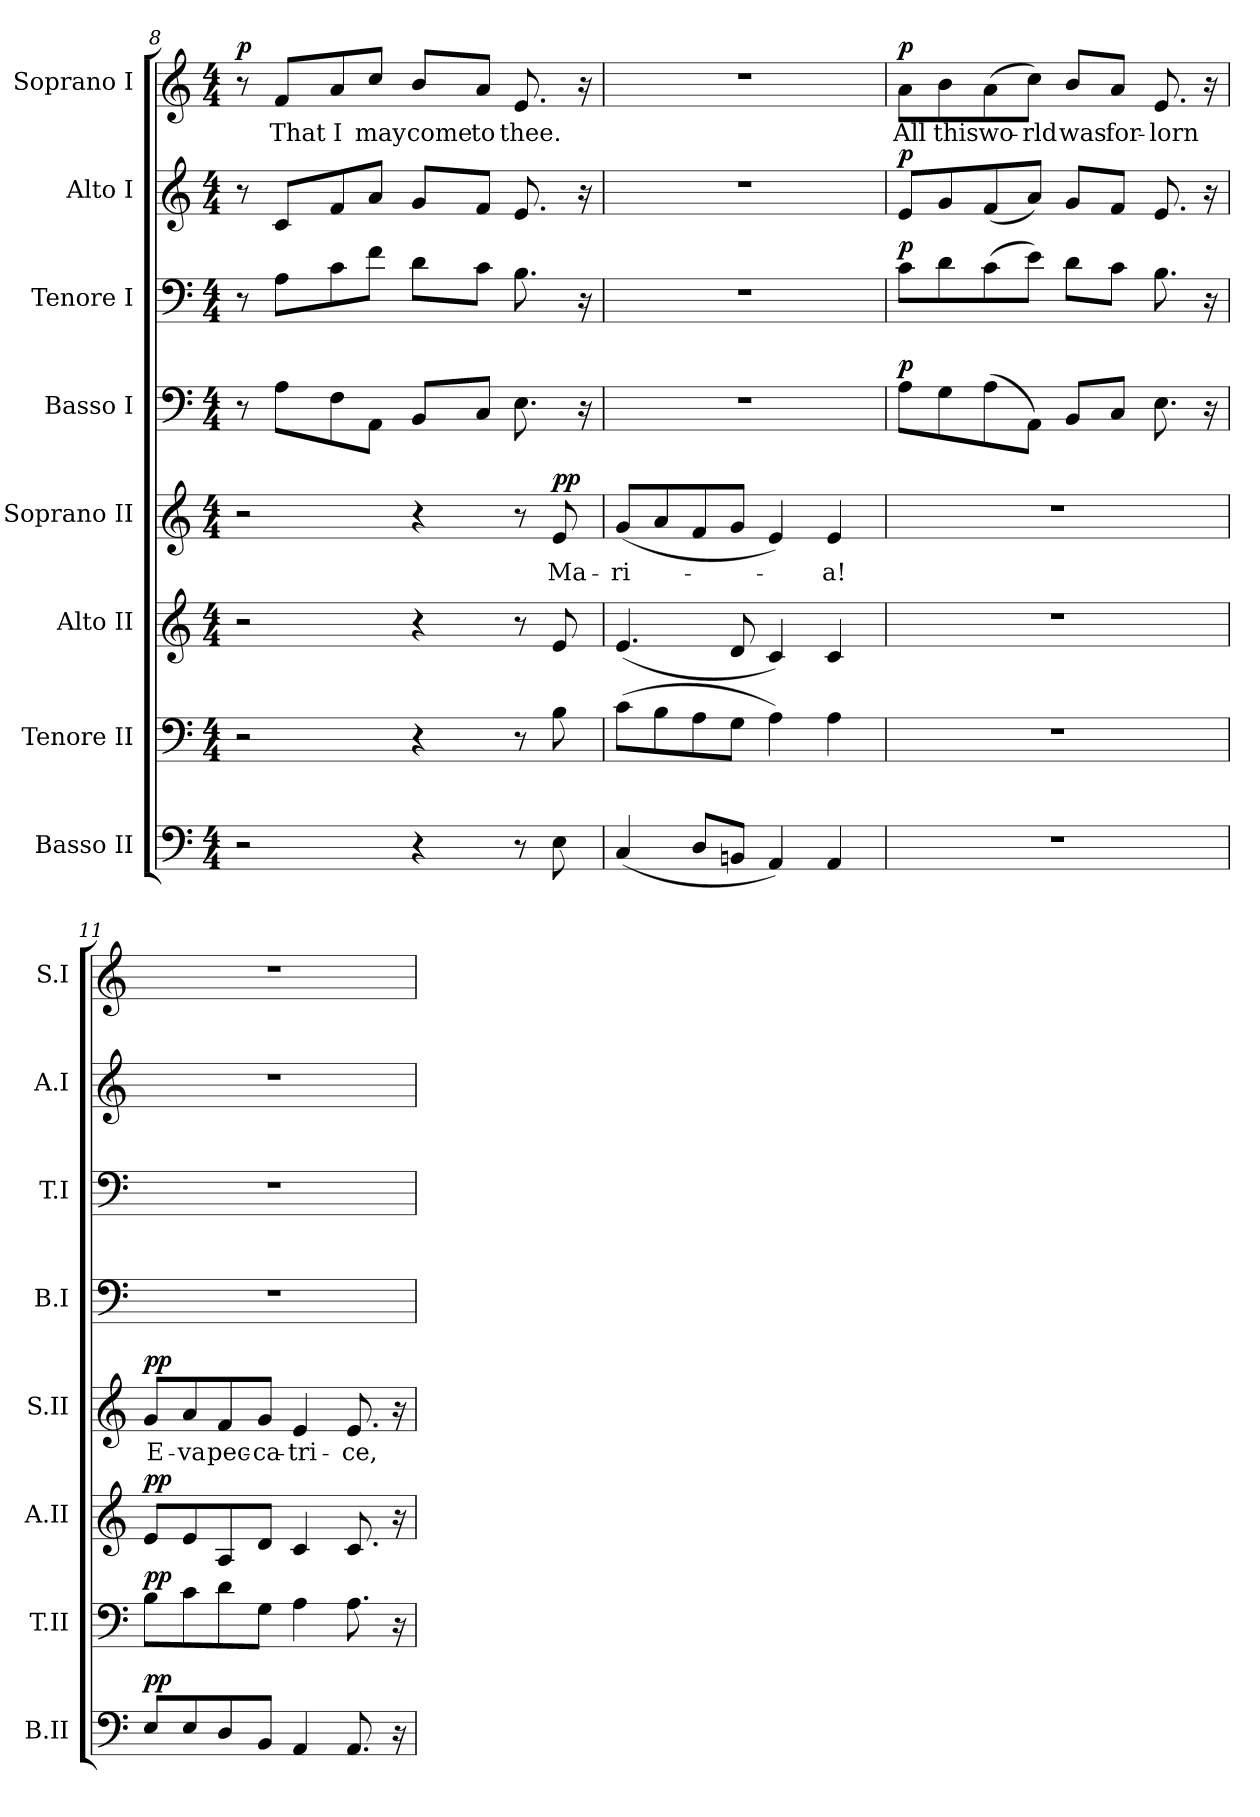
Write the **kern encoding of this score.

**kern	**dynam	**kern	**dynam	**kern	**dynam	**kern	**text	**dynam	**kern	**dynam	**kern	**dynam	**kern	**dynam	**kern	**text	**dynam
*part8	*part8	*part7	*part7	*part6	*part6	*part5	*part5	*part5	*part4	*part4	*part3	*part3	*part2	*part2	*part1	*part1	*part1
*staff8	*staff8	*staff7	*staff7	*staff6	*staff6	*staff5	*staff5	*staff5	*staff4	*staff4	*staff3	*staff3	*staff2	*staff2	*staff1	*staff1	*staff1
*I"Basso II	*	*I"Tenore II	*	*I"Alto II	*	*I"Soprano II	*	*	*I"Basso I	*	*I"Tenore I	*	*I"Alto I	*	*I"Soprano I	*	*
*I'B.II	*	*I'T.II	*	*I'A.II	*	*I'S.II	*	*	*I'B.I	*	*I'T.I	*	*I'A.I	*	*I'S.I	*	*
*clefF4	*	*clefF4	*	*clefG2	*	*clefG2	*	*	*clefF4	*	*clefF4	*	*clefG2	*	*clefG2	*	*
*k[]	*	*k[]	*	*k[]	*	*k[]	*	*	*k[]	*	*k[]	*	*k[]	*	*k[]	*	*
*M4/4	*	*M4/4	*	*M4/4	*	*M4/4	*	*	*M4/4	*	*M4/4	*	*M4/4	*	*M4/4	*	*
=8	=8	=8	=8	=8	=8	=8	=8	=8	=8	=8	=8	=8	=8	=8	=8	=8	=8
!	!	!	!	!	!	!	!	!	!	!	!	!	!	!	!	!	!LO:DY:a
2r	.	2r	.	2r	.	2r	.	.	8r	.	8r	.	8r	.	8r	.	p
!	!	!	!	!	!	!	!	!	!	!	!	!	!	!	!	!LO:LY:b	!
.	.	.	.	.	.	.	.	.	8A\L	.	8A\L	.	8c/L	.	8f/L	That	.
!	!	!	!	!	!	!	!	!	!	!	!	!	!	!	!	!LO:LY:b	!
.	.	.	.	.	.	.	.	.	8F\	.	8c\	.	8f/	.	8a/	I	.
!	!	!	!	!	!	!	!	!	!	!	!	!	!	!	!	!LO:LY:b	!
.	.	.	.	.	.	.	.	.	8AA\J	.	8f\J	.	8a/J	.	8cc/J	may	.
!	!	!	!	!	!	!	!	!	!	!	!	!	!	!	!	!LO:LY:b	!
4r	.	4r	.	4r	.	4r	.	.	8BB/L	.	8d\L	.	8g/L	.	8b/L	come	.
!	!	!	!	!	!	!	!	!	!	!	!	!	!	!	!	!LO:LY:b	!
.	.	.	.	.	.	.	.	.	8C/J	.	8c\J	.	8f/J	.	8a/J	to	.
!	!	!	!	!	!	!	!	!	!	!	!	!	!	!	!	!LO:LY:b	!
8r	.	8r	.	8r	.	8r	.	.	8.E\	.	8.B\	.	8.e/	.	8.e/	thee.	.
!	!	!	!	!	!	!	!LO:LY:b	!LO:DY:a	!	!	!	!	!	!	!	!	!
8E\	.	8B\	.	8e/	.	8e/	Ma-	pp	.	.	.	.	.	.	.	.	.
.	.	.	.	.	.	.	.	.	16r	.	16r	.	16r	.	16r	.	.
=9	=9	=9	=9	=9	=9	=9	=9	=9	=9	=9	=9	=9	=9	=9	=9	=9	=9
!	!	!	!	!	!	!	!LO:LY:b	!	!	!	!	!	!	!	!	!	!
(<4C/	.	(>8c\L	.	(<4.e/	.	(<8g/L	-ri-	.	1r	.	1r	.	1r	.	1r	.	.
.	.	8B\	.	.	.	8a/	.	.	.	.	.	.	.	.	.	.	.
8D/L	.	8A\	.	.	.	8f/	.	.	.	.	.	.	.	.	.	.	.
8BBn/J	.	8G\J	.	8d/	.	8g/J	.	.	.	.	.	.	.	.	.	.	.
4AA/)	.	4A\)	.	4c/)	.	4e/)	.	.	.	.	.	.	.	.	.	.	.
!	!	!	!	!	!	!	!LO:LY:b	!	!	!	!	!	!	!	!	!	!
4AA/	.	4A\	.	4c/	.	4e/	-a!	.	.	.	.	.	.	.	.	.	.
!!LO:PB:g=z
=10	=10	=10	=10	=10	=10	=10	=10	=10	=10	=10	=10	=10	=10	=10	=10	=10	=10
!	!	!	!	!	!	!	!	!	!	!LO:DY:a	!	!LO:DY:a	!	!LO:DY:a	!	!LO:LY:b	!LO:DY:a
1r	.	1r	.	1r	.	1r	.	.	8A\L	p	8c\L	p	8e/L	p	8a\L	All	p
!	!	!	!	!	!	!	!	!	!	!	!	!	!	!	!	!LO:LY:b	!
.	.	.	.	.	.	.	.	.	8G\	.	8d\	.	8g/	.	8b\	this	.
!	!	!	!	!	!	!	!	!	!	!	!	!	!	!	!	!LO:LY:b	!
.	.	.	.	.	.	.	.	.	(>8A\	.	(>8c\	.	(<8f/	.	(>8a\	wo-	.
!	!	!	!	!	!	!	!	!	!	!	!	!	!	!	!	!LO:LY:b	!
.	.	.	.	.	.	.	.	.	8AA\J)	.	8e\J)	.	8a/J)	.	8cc\J)	-rld	.
!	!	!	!	!	!	!	!	!	!	!	!	!	!	!	!	!LO:LY:b	!
.	.	.	.	.	.	.	.	.	8BB/L	.	8d\L	.	8g/L	.	8b/L	was	.
!	!	!	!	!	!	!	!	!	!	!	!	!	!	!	!	!LO:LY:b	!
.	.	.	.	.	.	.	.	.	8C/J	.	8c\J	.	8f/J	.	8a/J	for-	.
!	!	!	!	!	!	!	!	!	!	!	!	!	!	!	!	!LO:LY:b	!
.	.	.	.	.	.	.	.	.	8.E\	.	8.B\	.	8.e/	.	8.e/	-lorn	.
.	.	.	.	.	.	.	.	.	16r	.	16r	.	16r	.	16r	.	.
=11	=11	=11	=11	=11	=11	=11	=11	=11	=11	=11	=11	=11	=11	=11	=11	=11	=11
!	!LO:DY:a	!	!LO:DY:a	!	!LO:DY:a	!	!LO:LY:b	!LO:DY:a	!	!	!	!	!	!	!	!	!
8E/L	pp	8B\L	pp	8e/L	pp	8g/L	E-	pp	1r	.	1r	.	1r	.	1r	.	.
!	!	!	!	!	!	!	!LO:LY:b	!	!	!	!	!	!	!	!	!	!
8E/	.	8c\	.	8e/	.	8a/	-va	.	.	.	.	.	.	.	.	.	.
!	!	!	!	!	!	!	!LO:LY:b	!	!	!	!	!	!	!	!	!	!
8D/	.	8d\	.	8A/	.	8f/	pec-	.	.	.	.	.	.	.	.	.	.
!	!	!	!	!	!	!	!LO:LY:b	!	!	!	!	!	!	!	!	!	!
8BB/J	.	8G\J	.	8d/J	.	8g/J	-ca-	.	.	.	.	.	.	.	.	.	.
!	!	!	!	!	!	!	!LO:LY:b	!	!	!	!	!	!	!	!	!	!
4AA/	.	4A\	.	4c/	.	4e/	-tri-	.	.	.	.	.	.	.	.	.	.
!	!	!	!	!	!	!	!LO:LY:b	!	!	!	!	!	!	!	!	!	!
8.AA/	.	8.A\	.	8.c/	.	8.e/	-ce,	.	.	.	.	.	.	.	.	.	.
16r	.	16r	.	16r	.	16r	.	.	.	.	.	.	.	.	.	.	.
=	=	=	=	=	=	=	=	=	=	=	=	=	=	=	=	=	=
*-	*-	*-	*-	*-	*-	*-	*-	*-	*-	*-	*-	*-	*-	*-	*-	*-	*-
